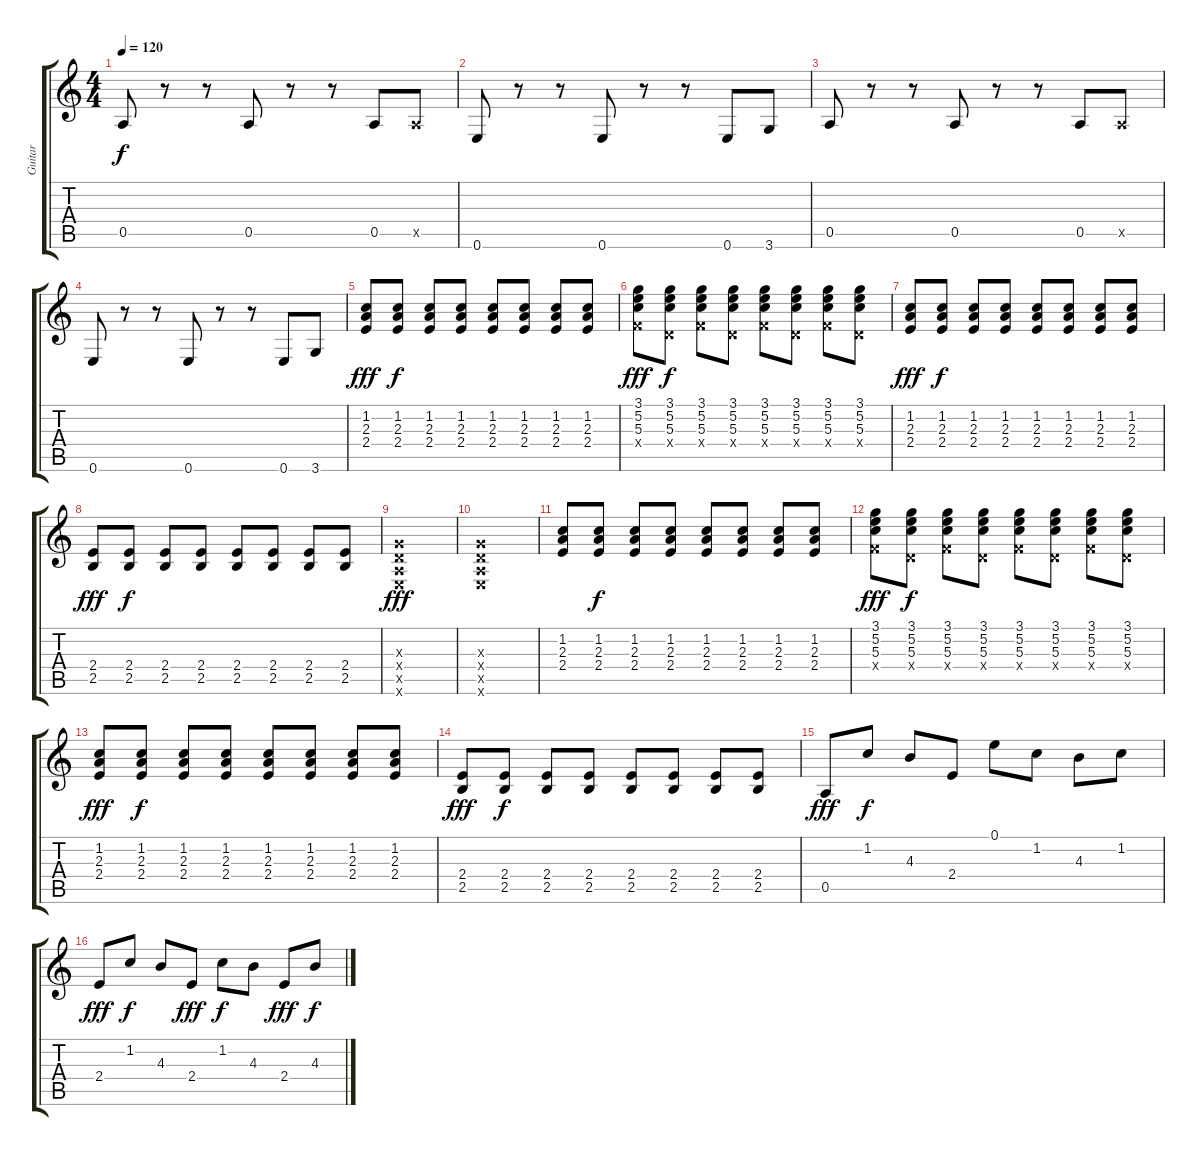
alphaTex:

\track ("Guitar" "Guitar") {instrument acousticguitarnylon}
\staff {score tabs}
\tuning (E4 B3 G3 D3 A2 E2) {hide}
\ts (4 4)
\tempo 120
\clef g2
\ks c
0.5.8{dy f} r.8 r.8 0.5.8 r.8 r.8 0.5.8 0.5{x}.8 |
0.6.8 r.8 r.8 0.6.8 r.8 r.8 0.6.8 3.6.8 |
0.5.8 r.8 r.8 0.5.8 r.8 r.8 0.5.8 0.5{x}.8 |
0.6.8 r.8 r.8 0.6.8 r.8 r.8 0.6.8 3.6.8 |
(1.2 2.3 2.4).8{dy fff} (1.2 2.3 2.4).8{dy f} (1.2 2.3 2.4).8 (1.2 2.3 2.4).8 (1.2 2.3 2.4).8 (1.2 2.3 2.4).8 (1.2 2.3 2.4).8 (1.2 2.3 2.4).8 |
(3.1 5.2 5.3 3.4{x}).8{dy fff} (3.1 5.2 5.3 0.4{x}).8{dy f} (3.1 5.2 5.3 3.4{x}).8 (3.1 5.2 5.3 0.4{x}).8 (3.1 5.2 5.3 3.4{x}).8 (3.1 5.2 5.3 0.4{x}).8 (3.1 5.2 5.3 3.4{x}).8 (3.1 5.2 5.3 0.4{x}).8 |
(1.2 2.3 2.4).8{dy fff} (1.2 2.3 2.4).8{dy f} (1.2 2.3 2.4).8 (1.2 2.3 2.4).8 (1.2 2.3 2.4).8 (1.2 2.3 2.4).8 (1.2 2.3 2.4).8 (1.2 2.3 2.4).8 |
(2.4 2.5).8{dy fff} (2.4 2.5).8{dy f} (2.4 2.5).8 (2.4 2.5).8 (2.4 2.5).8 (2.4 2.5).8 (2.4 2.5).8 (2.4 2.5).8 |
(0.3{x} 0.4{x} 0.5{x} 0.6{x}).1{dy fff} |
(0.3{x} 0.4{x} 0.5{x} 0.6{x}).1 |
(1.2 2.3 2.4).8 (1.2 2.3 2.4).8{dy f} (1.2 2.3 2.4).8 (1.2 2.3 2.4).8 (1.2 2.3 2.4).8 (1.2 2.3 2.4).8 (1.2 2.3 2.4).8 (1.2 2.3 2.4).8 |
(3.1 5.2 5.3 3.4{x}).8{dy fff} (3.1 5.2 5.3 0.4{x}).8{dy f} (3.1 5.2 5.3 3.4{x}).8 (3.1 5.2 5.3 0.4{x}).8 (3.1 5.2 5.3 3.4{x}).8 (3.1 5.2 5.3 0.4{x}).8 (3.1 5.2 5.3 3.4{x}).8 (3.1 5.2 5.3 0.4{x}).8 |
(1.2 2.3 2.4).8{dy fff} (1.2 2.3 2.4).8{dy f} (1.2 2.3 2.4).8 (1.2 2.3 2.4).8 (1.2 2.3 2.4).8 (1.2 2.3 2.4).8 (1.2 2.3 2.4).8 (1.2 2.3 2.4).8 |
(2.4 2.5).8{dy fff} (2.4 2.5).8{dy f} (2.4 2.5).8 (2.4 2.5).8 (2.4 2.5).8 (2.4 2.5).8 (2.4 2.5).8 (2.4 2.5).8 |
0.5.8{dy fff} 1.2.8{dy f} 4.3.8 2.4.8 0.1.8 1.2.8 4.3.8 1.2.8 |
2.4.8{dy fff} 1.2.8{dy f} 4.3.8 2.4.8{dy fff} 1.2.8{dy f} 4.3.8 2.4.8{dy fff} 4.3.8{dy f}
